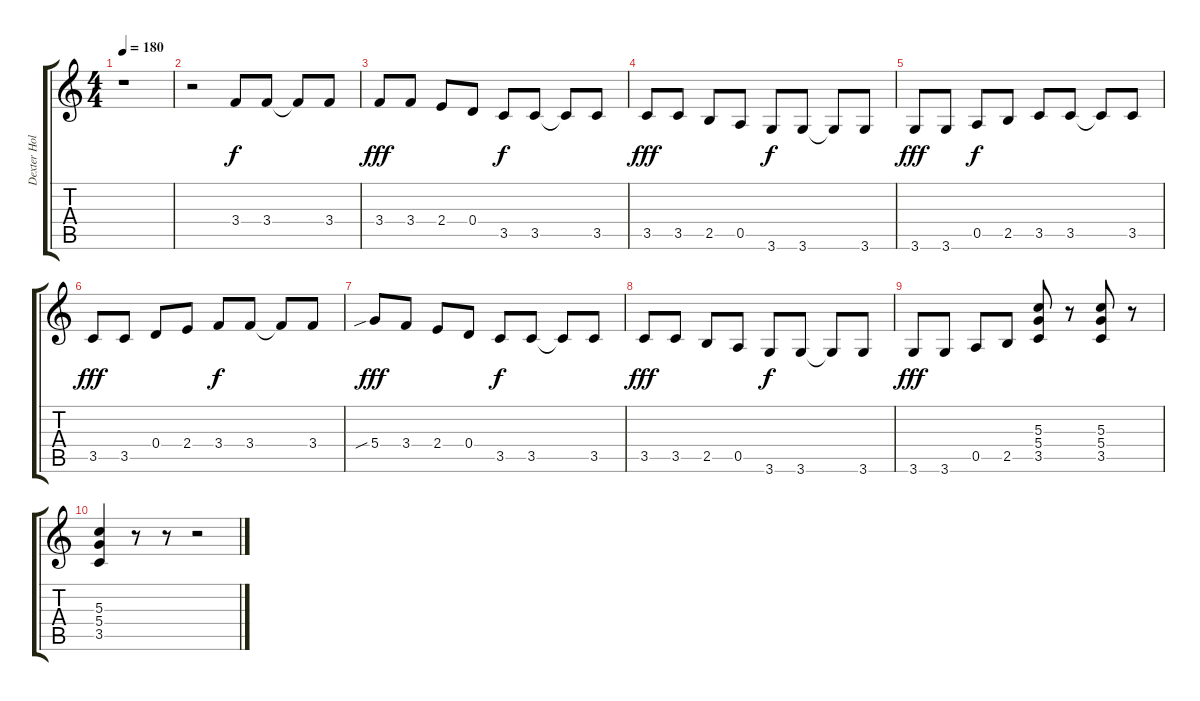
\track ("Dexter Holland" "Dexter Hol") {instrument distortionguitar}
\staff {score tabs}
\tuning (E4 B3 G3 D3 A2 E2) {hide}
\ts (4 4)
\tempo 180
\clef g2
\ks c
r.1{dy f} |
r.2 3.4.8 3.4.8 3.4{t}.8 3.4.8 |
3.4.8{dy fff} 3.4.8 2.4.8 0.4.8 3.5.8{dy f} 3.5.8 3.5{t}.8 3.5.8 |
3.5.8{dy fff} 3.5.8 2.5.8 0.5.8 3.6.8{dy f} 3.6.8 3.6{t}.8 3.6.8 |
3.6.8{dy fff} 3.6.8 0.5.8{dy f} 2.5.8 3.5.8 3.5.8 3.5{t}.8 3.5.8 |
3.5.8{dy fff} 3.5.8 0.4.8 2.4.8 3.4.8{dy f} 3.4.8 3.4{t}.8 3.4.8 |
5.4{sib}.8{dy fff} 3.4.8 2.4.8 0.4.8 3.5.8{dy f} 3.5.8 3.5{t}.8 3.5.8 |
3.5.8{dy fff} 3.5.8 2.5.8 0.5.8 3.6.8{dy f} 3.6.8 3.6{t}.8 3.6.8 |
3.6.8{dy fff} 3.6.8 0.5.8 2.5.8 (5.3 5.4 3.5).8 r.8 (5.3 5.4 3.5).8 r.8 |
(5.3 5.4 3.5).4 r.8 r.8 r.2
